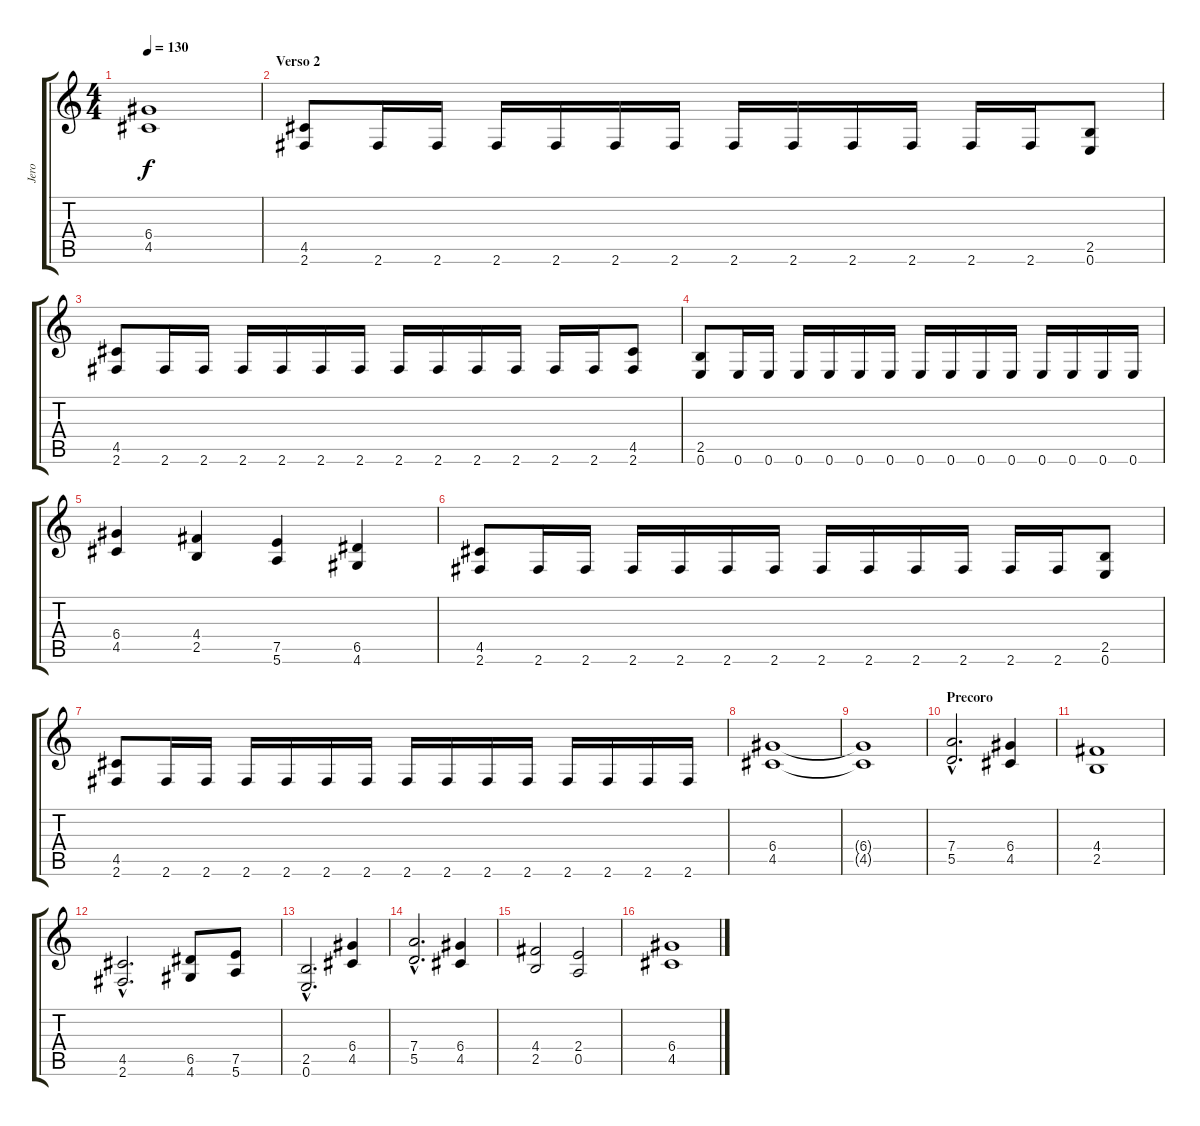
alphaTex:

\track ("Jero" "Jero") {instrument distortionguitar}
\staff {score tabs}
\tuning (E4 B3 G3 D3 A2 E2) {hide}
\ts (4 4)
\tempo 130
\clef g2
\ks c
(6.4{t} 4.5{t}).1{dy f} |
\section ("" "Verso 2")
(4.5 2.6).8 2.6.16 2.6.16 2.6.16 2.6.16 2.6.16 2.6.16 2.6.16 2.6.16 2.6.16 2.6.16 2.6.16 2.6.16 (2.5 0.6).8 |
(4.5 2.6).8 2.6.16 2.6.16 2.6.16 2.6.16 2.6.16 2.6.16 2.6.16 2.6.16 2.6.16 2.6.16 2.6.16 2.6.16 (4.5 2.6).8 |
(2.5 0.6).8 0.6.16 0.6.16 0.6.16 0.6.16 0.6.16 0.6.16 0.6.16 0.6.16 0.6.16 0.6.16 0.6.16 0.6.16 0.6.16 0.6.16 |
(6.4 4.5).4 (4.4 2.5).4 (7.5 5.6).4 (6.5 4.6).4 |
(4.5 2.6).8 2.6.16 2.6.16 2.6.16 2.6.16 2.6.16 2.6.16 2.6.16 2.6.16 2.6.16 2.6.16 2.6.16 2.6.16 (2.5 0.6).8 |
(4.5 2.6).8 2.6.16 2.6.16 2.6.16 2.6.16 2.6.16 2.6.16 2.6.16 2.6.16 2.6.16 2.6.16 2.6.16 2.6.16 2.6.16 2.6.16 |
(6.4 4.5).1 |
(6.4{t} 4.5{t}).1 |
\section ("" "Precoro")
(7.4{hac} 5.5{hac}).2{d} (6.4 4.5).4 |
(4.4 2.5).1 |
(4.5{hac} 2.6{hac}).2{d} (6.5 4.6).8 (7.5 5.6).8 |
(2.5{hac} 0.6{hac}).2{d} (6.4 4.5).4 |
(7.4{hac} 5.5{hac}).2{d} (6.4 4.5).4 |
(4.4 2.5).2 (2.4 0.5).2 |
(6.4 4.5).1
